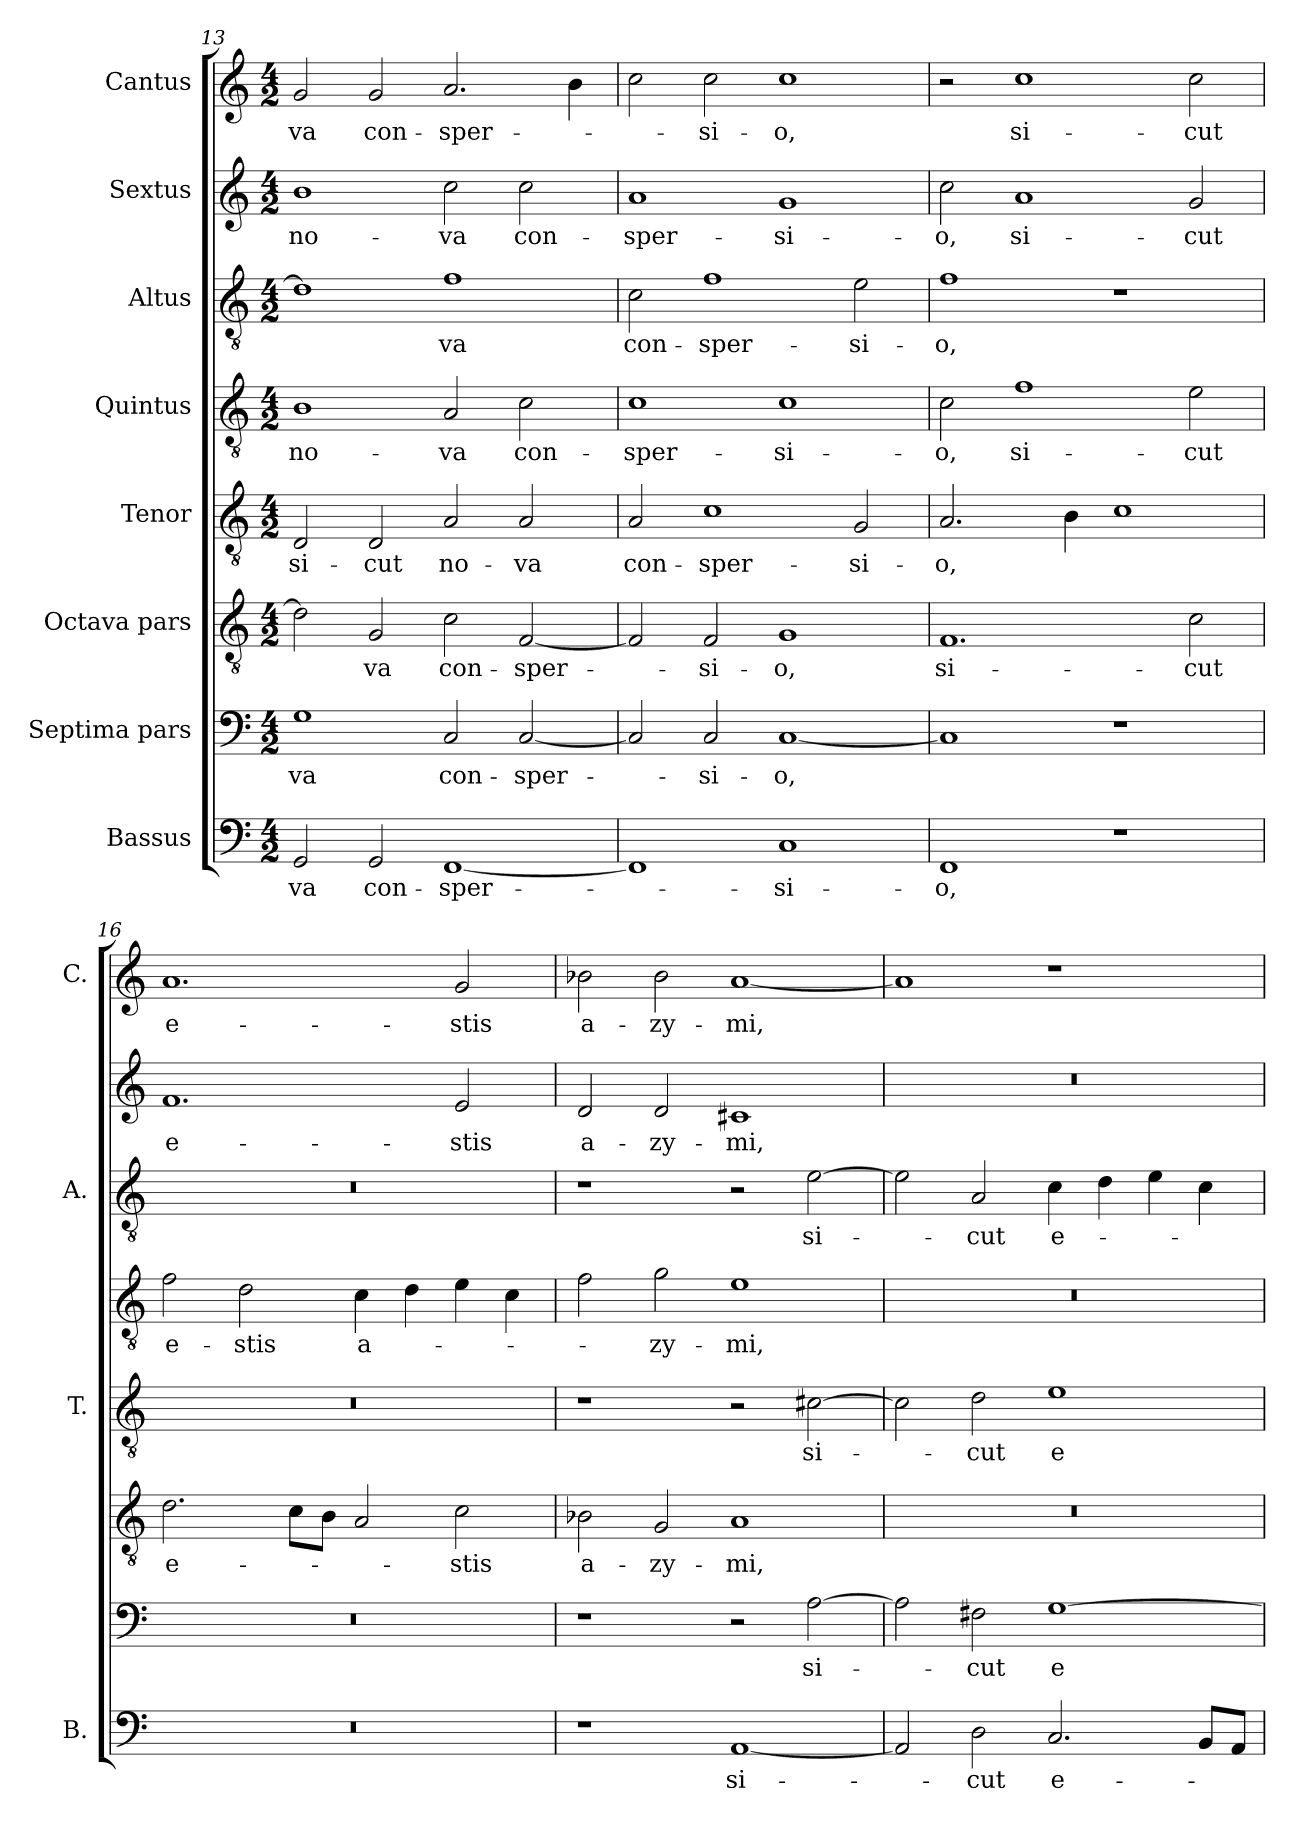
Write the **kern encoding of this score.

**kern	**text	**kern	**text	**kern	**text	**kern	**text	**kern	**text	**kern	**text	**kern	**text	**kern	**text
*part8	*part8	*part7	*part7	*part6	*part6	*part5	*part5	*part4	*part4	*part3	*part3	*part2	*part2	*part1	*part1
*staff8	*staff8	*staff7	*staff7	*staff6	*staff6	*staff5	*staff5	*staff4	*staff4	*staff3	*staff3	*staff2	*staff2	*staff1	*staff1
*I"Bassus	*	*I"Septima pars	*	*I"Octava pars	*	*I"Tenor	*	*I"Quintus	*	*I"Altus	*	*I"Sextus	*	*I"Cantus	*
*I'B.	*	*	*	*	*	*I'T.	*	*	*	*I'A.	*	*	*	*I'C.	*
*clefF4	*	*clefF4	*	*clefGv2	*	*clefGv2	*	*clefGv2	*	*clefGv2	*	*clefG2	*	*clefG2	*
*	*	*	*	*ITrd7c12	*	*ITrd7c12	*	*ITrd7c12	*	*ITrd7c12	*	*	*	*	*
*k[]	*	*k[]	*	*k[]	*	*k[]	*	*k[]	*	*k[]	*	*k[]	*	*k[]	*
*C:	*	*C:	*	*C:	*	*C:	*	*C:	*	*C:	*	*C:	*	*C:	*
*M4/2	*	*M4/2	*	*M4/2	*	*M4/2	*	*M4/2	*	*M4/2	*	*M4/2	*	*M4/2	*
=13	=13	=13	=13	=13	=13	=13	=13	=13	=13	=13	=13	=13	=13	=13	=13
!	!LO:LY:b	!	!LO:LY:b	!	!	!	!LO:LY:b	!	!LO:LY:b	!	!	!	!LO:LY:b	!	!LO:LY:b
2GG/	-va	1G	-va	2D\]	.	2DD/	si-	1BB	no-	1D]	.	1b	no-	2g/	-va
!	!LO:LY:b	!	!	!	!LO:LY:b	!	!LO:LY:b	!	!	!	!	!	!	!	!LO:LY:b
2GG/	con-	.	.	2GG/	-va	2DD/	-cut	.	.	.	.	.	.	2g/	con-
!	!LO:LY:b	!	!LO:LY:b	!	!LO:LY:b	!	!LO:LY:b	!	!LO:LY:b	!	!LO:LY:b	!	!LO:LY:b	!	!LO:LY:b
[<1FF	-sper-	2C/	con-	2C\	con-	2AA/	no-	2AA/	-va	1F	-va	2cc\	-va	2.a/	-sper-
!	!	!	!LO:LY:b	!	!LO:LY:b	!	!LO:LY:b	!	!LO:LY:b	!	!	!	!LO:LY:b	!	!
.	.	[<2C/	-sper-	[<2FF/	-sper-	2AA/	-va	2C\	con-	.	.	2cc\	con-	.	.
.	.	.	.	.	.	.	.	.	.	.	.	.	.	4b\	.
=14	=14	=14	=14	=14	=14	=14	=14	=14	=14	=14	=14	=14	=14	=14	=14
!	!	!	!	!	!	!	!LO:LY:b	!	!LO:LY:b	!	!LO:LY:b	!	!LO:LY:b	!	!
1FF]	.	2C/]	.	2FF/]	.	2AA/	con-	1C	-sper-	2C\	con-	1a	-sper-	2cc\	.
!	!	!	!LO:LY:b	!	!LO:LY:b	!	!LO:LY:b	!	!	!	!LO:LY:b	!	!	!	!LO:LY:b
.	.	2C/	-si-	2FF/	-si-	1C	-sper-	.	.	1F	-sper-	.	.	2cc\	-si-
!	!LO:LY:b	!	!LO:LY:b	!	!LO:LY:b	!	!	!	!LO:LY:b	!	!	!	!LO:LY:b	!	!LO:LY:b
1C	-si-	[<1C	-o,	1GG	-o,	.	.	1C	-si-	.	.	1g	-si-	1cc	-o,
!	!	!	!	!	!	!	!LO:LY:b	!	!	!	!LO:LY:b	!	!	!	!
.	.	.	.	.	.	2GG/	-si-	.	.	2E\	-si-	.	.	.	.
=15	=15	=15	=15	=15	=15	=15	=15	=15	=15	=15	=15	=15	=15	=15	=15
!	!LO:LY:b	!	!	!	!LO:LY:b	!	!LO:LY:b	!	!LO:LY:b	!	!LO:LY:b	!	!LO:LY:b	!	!
1FF	-o,	1C]	.	1.FF	si-	2.AA/	-o,	2C\	-o,	1F	-o,	2cc\	-o,	2r	.
!	!	!	!	!	!	!	!	!	!LO:LY:b	!	!	!	!LO:LY:b	!	!LO:LY:b
.	.	.	.	.	.	.	.	1F	si-	.	.	1a	si-	1cc	si-
.	.	.	.	.	.	4BB\	.	.	.	.	.	.	.	.	.
1r	.	1r	.	.	.	1C	.	.	.	1r	.	.	.	.	.
!	!	!	!	!	!LO:LY:b	!	!	!	!LO:LY:b	!	!	!	!LO:LY:b	!	!LO:LY:b
.	.	.	.	2C\	-cut	.	.	2E\	-cut	.	.	2g/	-cut	2cc\	-cut
!!LO:PB:g=z
=16	=16	=16	=16	=16	=16	=16	=16	=16	=16	=16	=16	=16	=16	=16	=16
!LO:N:vis=1	!	!LO:N:vis=1	!	!	!LO:LY:b	!LO:N:vis=1	!	!	!LO:LY:b	!LO:N:vis=1	!	!	!LO:LY:b	!	!LO:LY:b
0r	.	0r	.	2.D\	e-	0r	.	2F\	e-	0r	.	1.f	e-	1.a	e-
!	!	!	!	!	!	!	!	!	!LO:LY:b	!	!	!	!	!	!
.	.	.	.	.	.	.	.	2D\	-stis	.	.	.	.	.	.
.	.	.	.	8C\L	.	.	.	.	.	.	.	.	.	.	.
.	.	.	.	8BB\J	.	.	.	.	.	.	.	.	.	.	.
!	!	!	!	!	!	!	!	!	!LO:LY:b	!	!	!	!	!	!
.	.	.	.	2AA/	.	.	.	4C\	a-	.	.	.	.	.	.
.	.	.	.	.	.	.	.	4D\	.	.	.	.	.	.	.
!	!	!	!	!	!LO:LY:b	!	!	!	!	!	!	!	!LO:LY:b	!	!LO:LY:b
.	.	.	.	2C\	-stis	.	.	4E\	.	.	.	2e/	-stis	2g/	-stis
.	.	.	.	.	.	.	.	4C\	.	.	.	.	.	.	.
=17	=17	=17	=17	=17	=17	=17	=17	=17	=17	=17	=17	=17	=17	=17	=17
!	!	!	!	!	!LO:LY:b	!	!	!	!	!	!	!	!LO:LY:b	!	!LO:LY:b
1r	.	1r	.	2BB-X\	a-	1r	.	2F\	.	1r	.	2d/	a-	2b-X\	a-
!	!	!	!	!	!LO:LY:b	!	!	!	!LO:LY:b	!	!	!	!LO:LY:b	!	!LO:LY:b
.	.	.	.	2GG/	-zy-	.	.	2G\	-zy-	.	.	2d/	-zy-	2b-\	-zy-
!	!LO:LY:b	!	!	!	!LO:LY:b	!	!	!	!LO:LY:b	!	!	!	!LO:LY:b	!	!LO:LY:b
[<1AA	si-	2r	.	1AA	-mi,	2r	.	1E	-mi,	2r	.	1c#X	-mi,	[<1a	-mi,
!	!	!	!LO:LY:b	!	!	!	!LO:LY:b	!	!	!	!LO:LY:b	!	!	!	!
.	.	[>2A\	si-	.	.	[>2C#X\	si-	.	.	[>2E\	si-	.	.	.	.
=18	=18	=18	=18	=18	=18	=18	=18	=18	=18	=18	=18	=18	=18	=18	=18
!	!	!	!	!LO:N:vis=1	!	!	!	!LO:N:vis=1	!	!	!	!LO:N:vis=1	!	!	!
2AA/]	.	2A\]	.	0r	.	2C#\]	.	0r	.	2E\]	.	0r	.	1a]	.
!	!LO:LY:b	!	!LO:LY:b	!	!	!	!LO:LY:b	!	!	!	!LO:LY:b	!	!	!	!
2D\	-cut	2F#X\	-cut	.	.	2D\	-cut	.	.	2AA/	-cut	.	.	.	.
!	!LO:LY:b	!	!LO:LY:b	!	!	!	!LO:LY:b	!	!	!	!LO:LY:b	!	!	!	!
2.C/	e-	[>1G	e-	.	.	1E	e-	.	.	4C\	e-	.	.	1r	.
.	.	.	.	.	.	.	.	.	.	4D\	.	.	.	.	.
.	.	.	.	.	.	.	.	.	.	4E\	.	.	.	.	.
8BB/L	.	.	.	.	.	.	.	.	.	4C\	.	.	.	.	.
8AA/J	.	.	.	.	.	.	.	.	.	.	.	.	.	.	.
=	=	=	=	=	=	=	=	=	=	=	=	=	=	=	=
*-	*-	*-	*-	*-	*-	*-	*-	*-	*-	*-	*-	*-	*-	*-	*-
